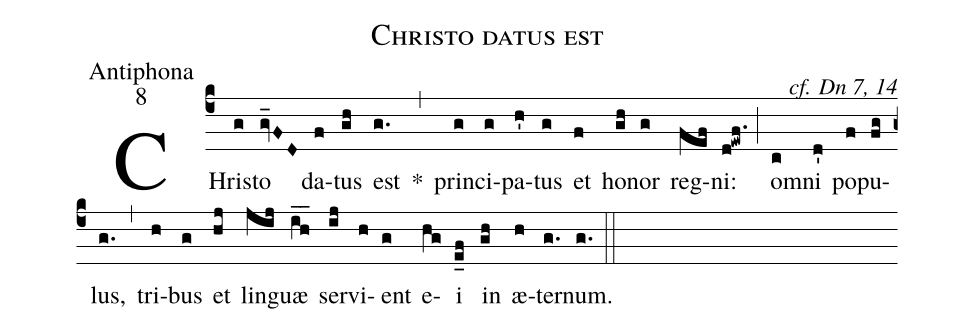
name:Christo datus est;
office-part:Antiphona;
mode:8;
commentary:cf. Dn 7, 14;
%%
(c4)CHris(g)to(gv_FD) da(f)tus(gh) est(g.) *(,)
prin(g)ci(g)pa(h')tus(g) et(f) ho(gh)nor(g) reg(fef)ni:(d!ewf.) (;)
om(c)ni(d') po(f)pu(fg)lus,(g.) (,)
tri(h)bus(g) et(hj) lin(jij)guæ(ih__) ser(ij)vi(h)ent(g) e(hg)i(e_f) in(gh) æ(h)ter(g.)num.(g.) (::)
